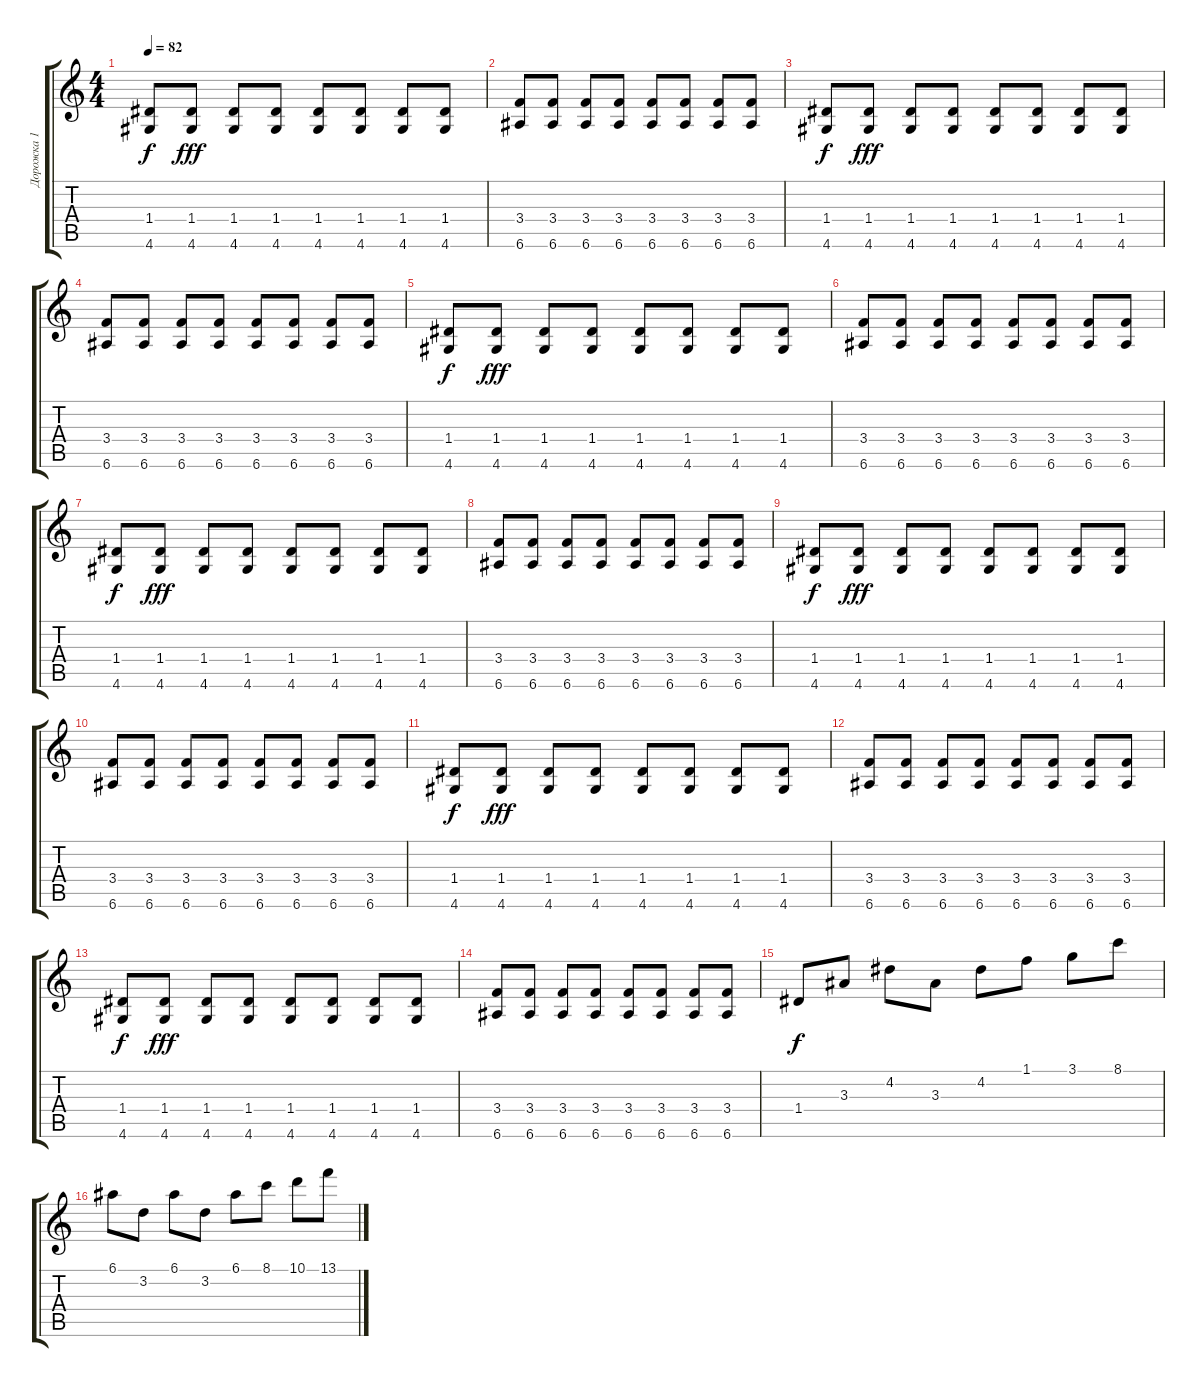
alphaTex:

\track ("Дорожка 1" "Дорожка 1") {instrument acousticguitarsteel}
\staff {score tabs}
\tuning (E4 B3 G3 D3 A2 E2) {hide}
\ts (4 4)
\tempo 82
\clef g2
\ks c
(1.4 4.6).8{dy f instrument electricguitarclean} (1.4 4.6).8{dy fff} (1.4 4.6).8 (1.4 4.6).8 (1.4 4.6).8 (1.4 4.6).8 (1.4 4.6).8 (1.4 4.6).8 |
(3.4 6.6).8 (3.4 6.6).8 (3.4 6.6).8 (3.4 6.6).8 (3.4 6.6).8 (3.4 6.6).8 (3.4 6.6).8 (3.4 6.6).8 |
(1.4 4.6).8{dy f instrument electricguitarclean} (1.4 4.6).8{dy fff} (1.4 4.6).8 (1.4 4.6).8 (1.4 4.6).8 (1.4 4.6).8 (1.4 4.6).8 (1.4 4.6).8 |
(3.4 6.6).8 (3.4 6.6).8 (3.4 6.6).8 (3.4 6.6).8 (3.4 6.6).8 (3.4 6.6).8 (3.4 6.6).8 (3.4 6.6).8 |
(1.4 4.6).8{dy f instrument electricguitarclean} (1.4 4.6).8{dy fff} (1.4 4.6).8 (1.4 4.6).8 (1.4 4.6).8 (1.4 4.6).8 (1.4 4.6).8 (1.4 4.6).8 |
(3.4 6.6).8 (3.4 6.6).8 (3.4 6.6).8 (3.4 6.6).8 (3.4 6.6).8 (3.4 6.6).8 (3.4 6.6).8 (3.4 6.6).8 |
(1.4 4.6).8{dy f instrument electricguitarclean} (1.4 4.6).8{dy fff} (1.4 4.6).8 (1.4 4.6).8 (1.4 4.6).8 (1.4 4.6).8 (1.4 4.6).8 (1.4 4.6).8 |
(3.4 6.6).8 (3.4 6.6).8 (3.4 6.6).8 (3.4 6.6).8 (3.4 6.6).8 (3.4 6.6).8 (3.4 6.6).8 (3.4 6.6).8 |
(1.4 4.6).8{dy f instrument electricguitarclean} (1.4 4.6).8{dy fff} (1.4 4.6).8 (1.4 4.6).8 (1.4 4.6).8 (1.4 4.6).8 (1.4 4.6).8 (1.4 4.6).8 |
(3.4 6.6).8 (3.4 6.6).8 (3.4 6.6).8 (3.4 6.6).8 (3.4 6.6).8 (3.4 6.6).8 (3.4 6.6).8 (3.4 6.6).8 |
(1.4 4.6).8{dy f instrument electricguitarclean} (1.4 4.6).8{dy fff} (1.4 4.6).8 (1.4 4.6).8 (1.4 4.6).8 (1.4 4.6).8 (1.4 4.6).8 (1.4 4.6).8 |
(3.4 6.6).8 (3.4 6.6).8 (3.4 6.6).8 (3.4 6.6).8 (3.4 6.6).8 (3.4 6.6).8 (3.4 6.6).8 (3.4 6.6).8 |
(1.4 4.6).8{dy f instrument electricguitarclean} (1.4 4.6).8{dy fff} (1.4 4.6).8 (1.4 4.6).8 (1.4 4.6).8 (1.4 4.6).8 (1.4 4.6).8 (1.4 4.6).8 |
(3.4 6.6).8 (3.4 6.6).8 (3.4 6.6).8 (3.4 6.6).8 (3.4 6.6).8 (3.4 6.6).8 (3.4 6.6).8 (3.4 6.6).8 |
1.4.8{dy f instrument acousticguitarnylon} 3.3.8 4.2.8 3.3.8 4.2.8 1.1.8 3.1.8 8.1.8 |
6.1.8 3.2.8 6.1.8 3.2.8 6.1.8 8.1.8 10.1.8 13.1.8
